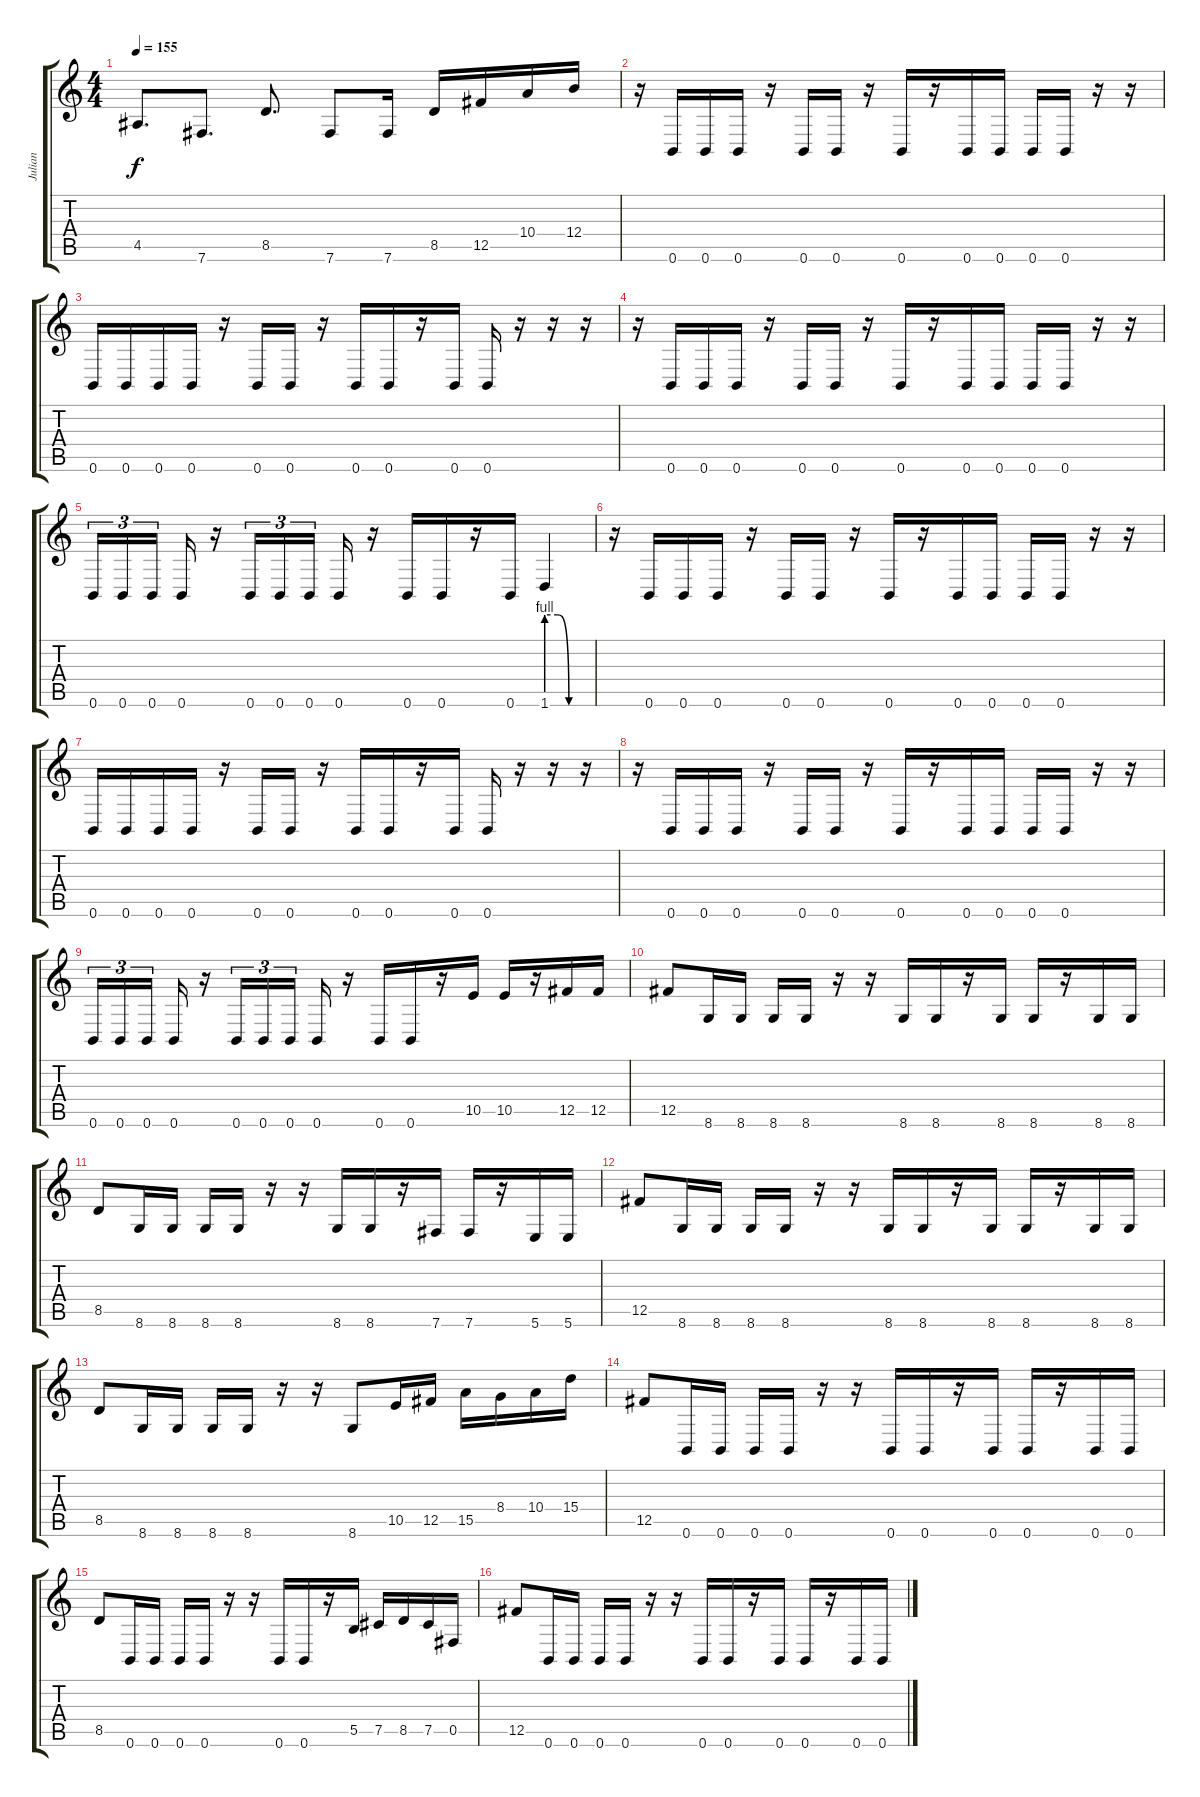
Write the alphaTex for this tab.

\track ("Julian" "Julian") {instrument overdrivenguitar}
\staff {score tabs}
\tuning (Db4 Ab3 E3 B2 Gb2 B1) {hide}
\ts (4 4)
\tempo 155
\clef g2
\ks c
4.5.8{d dy f} 7.6.8{d} 8.5.8{d} 7.6.8 7.6.16 8.5.16 12.5.16 10.4.16 12.4.16 |
r.16 0.6.16 0.6.16 0.6.16 r.16 0.6.16 0.6.16 r.16 0.6.16 r.16 0.6.16 0.6.16 0.6.16 0.6.16 r.16 r.16 |
0.6.16 0.6.16 0.6.16 0.6.16 r.16 0.6.16 0.6.16 r.16 0.6.16 0.6.16 r.16 0.6.16 0.6.16 r.16 r.16 r.16 |
r.16 0.6.16 0.6.16 0.6.16 r.16 0.6.16 0.6.16 r.16 0.6.16 r.16 0.6.16 0.6.16 0.6.16 0.6.16 r.16 r.16 |
0.6.16{tu (3 2)} 0.6.16{tu (3 2)} 0.6.16{tu (3 2) beam splitsecondary} 0.6.16 r.16 0.6.16{tu (3 2)} 0.6.16{tu (3 2)} 0.6.16{tu (3 2) beam splitsecondary} 0.6.16 r.16 0.6.16 0.6.16 r.16 0.6.16 1.6{be (custom 0 4 15 4 30 0 60 0)}.4 |
r.16 0.6.16 0.6.16 0.6.16 r.16 0.6.16 0.6.16 r.16 0.6.16 r.16 0.6.16 0.6.16 0.6.16 0.6.16 r.16 r.16 |
0.6.16 0.6.16 0.6.16 0.6.16 r.16 0.6.16 0.6.16 r.16 0.6.16 0.6.16 r.16 0.6.16 0.6.16 r.16 r.16 r.16 |
r.16 0.6.16 0.6.16 0.6.16 r.16 0.6.16 0.6.16 r.16 0.6.16 r.16 0.6.16 0.6.16 0.6.16 0.6.16 r.16 r.16 |
0.6.16{tu (3 2)} 0.6.16{tu (3 2)} 0.6.16{tu (3 2) beam splitsecondary} 0.6.16 r.16 0.6.16{tu (3 2)} 0.6.16{tu (3 2)} 0.6.16{tu (3 2) beam splitsecondary} 0.6.16 r.16 0.6.16 0.6.16 r.16 10.5.16 10.5.16 r.16 12.5.16 12.5.16 |
12.5.8 8.6.16 8.6.16 8.6.16 8.6.16 r.16 r.16 8.6.16 8.6.16 r.16 8.6.16 8.6.16 r.16 8.6.16 8.6.16 |
8.5.8 8.6.16 8.6.16 8.6.16 8.6.16 r.16 r.16 8.6.16 8.6.16 r.16 7.6.16 7.6.16 r.16 5.6.16 5.6.16 |
12.5.8 8.6.16 8.6.16 8.6.16 8.6.16 r.16 r.16 8.6.16 8.6.16 r.16 8.6.16 8.6.16 r.16 8.6.16 8.6.16 |
8.5.8 8.6.16 8.6.16 8.6.16 8.6.16 r.16 r.16 8.6.8 10.5.16 12.5.16 15.5.16 8.4.16 10.4.16 15.4.16 |
12.5.8 0.6.16 0.6.16 0.6.16 0.6.16 r.16 r.16 0.6.16 0.6.16 r.16 0.6.16 0.6.16 r.16 0.6.16 0.6.16 |
8.5.8 0.6.16 0.6.16 0.6.16 0.6.16 r.16 r.16 0.6.16 0.6.16 r.16 5.5.16 7.5.16 8.5.16 7.5.16 0.5.16 |
12.5.8 0.6.16 0.6.16 0.6.16 0.6.16 r.16 r.16 0.6.16 0.6.16 r.16 0.6.16 0.6.16 r.16 0.6.16 0.6.16
